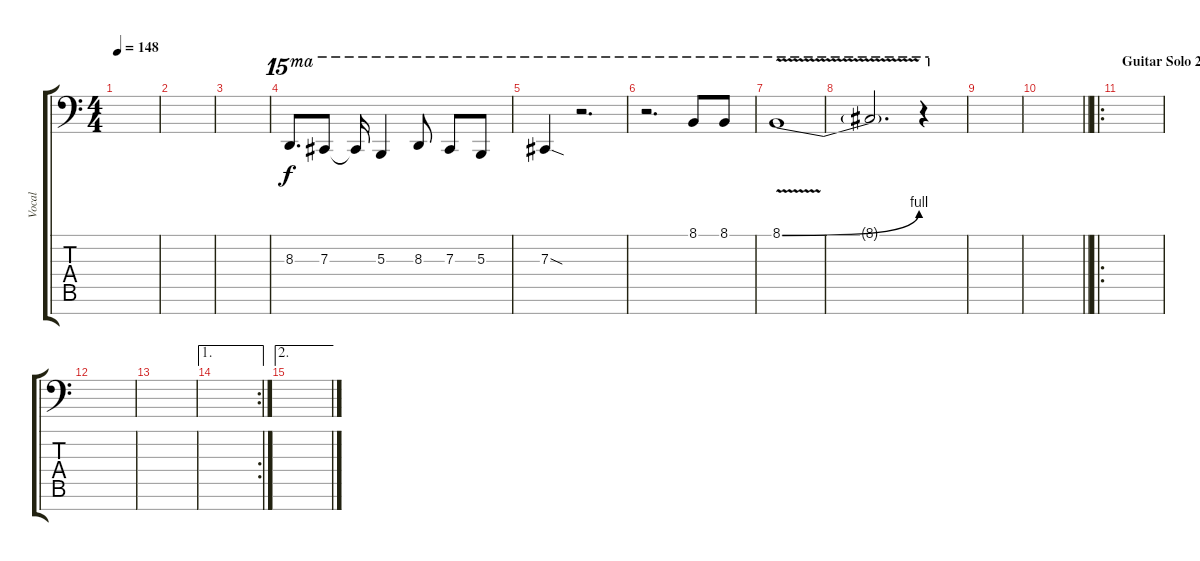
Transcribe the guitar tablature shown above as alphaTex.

\track ("Vocal" "Vocal") {instrument sopranosax}
\staff {score tabs}
\tuning (Eb4 Bb3 Gb3 Db3 Ab2 Eb2 Bb1) {hide}
\ts (4 4)
\tempo 148
\clef f4
\ks c
|
|
|
8.3.8{d ot 15ma} 7.3.8{ot 15ma} 7.3{t}.16{ot 15ma} 5.3.4{ot 15ma} 8.3.8{ot 15ma} 7.3.8{ot 15ma} 5.3.8{ot 15ma} |
7.3{sod}.4{ot 15ma} r.2{d ot 15ma} |
r.2{d ot 15ma} 8.1.8{ot 15ma} 8.1.8{ot 15ma} |
8.1{be (bend 0 0 60 4) v}.1{ot 15ma} |
8.1{t}.2{d ot 15ma} r.4{ot 15ma} |
|
\barLineRight lightlight
|
\ro
\section ("" "Guitar Solo 2:56")
|
|
|
\ae 1
\rc 2
|
\ae 2
